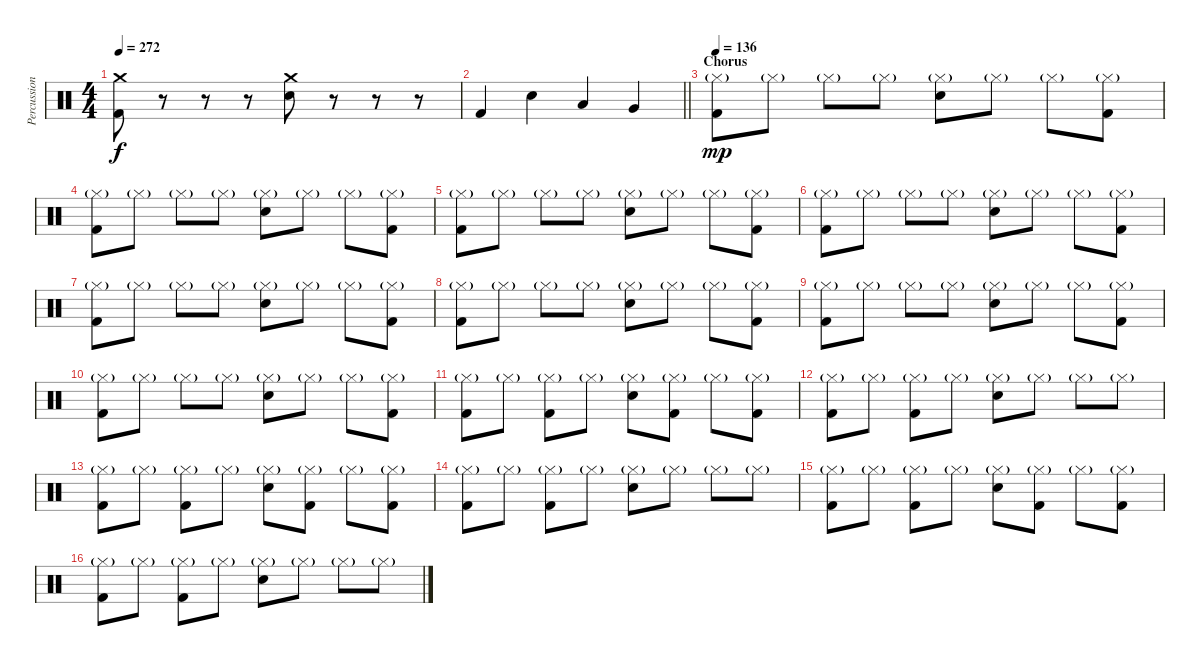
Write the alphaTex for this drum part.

\track ("Percussion" "Percussion") {instrument percussion}
\staff {score}
\articulation defaults
\ts (4 4)
\tempo 272
\clef neutral
\ks c
("Crash medium (hit)" "Kick (hit) 2").8{dy f} r.8 r.8 r.8 ("Crash medium (hit)" "Electric Snare (hit)").8 r.8 r.8 r.8 |
\barLineRight lightlight "Kick (hit) 2".4 "Electric Snare (hit)".4 "Low Tom (hit)".4 "Very Low Tom (hit)".4
|
\section ("" "Chorus")
\tempo 136
("Hi-Hat (closed)"{g} "Kick (hit) 2").8{dy mp} "Hi-Hat (closed)"{g}.8 "Hi-Hat (closed)"{g}.8 "Hi-Hat (closed)"{g}.8 ("Hi-Hat (closed)"{g} "Snare (hit) 2").8 "Hi-Hat (closed)"{g}.8 "Hi-Hat (closed)"{g}.8 ("Hi-Hat (closed)"{g} "Kick (hit) 2").8 |
("Hi-Hat (closed)"{g} "Kick (hit) 2").8 "Hi-Hat (closed)"{g}.8 "Hi-Hat (closed)"{g}.8 "Hi-Hat (closed)"{g}.8 ("Hi-Hat (closed)"{g} "Snare (hit) 2").8 "Hi-Hat (closed)"{g}.8 "Hi-Hat (closed)"{g}.8 ("Hi-Hat (closed)"{g} "Kick (hit) 2").8 |
("Hi-Hat (closed)"{g} "Kick (hit) 2").8 "Hi-Hat (closed)"{g}.8 "Hi-Hat (closed)"{g}.8 "Hi-Hat (closed)"{g}.8 ("Hi-Hat (closed)"{g} "Snare (hit) 2").8 "Hi-Hat (closed)"{g}.8 "Hi-Hat (closed)"{g}.8 ("Hi-Hat (closed)"{g} "Kick (hit) 2").8 |
("Hi-Hat (closed)"{g} "Kick (hit) 2").8 "Hi-Hat (closed)"{g}.8 "Hi-Hat (closed)"{g}.8 "Hi-Hat (closed)"{g}.8 ("Hi-Hat (closed)"{g} "Snare (hit) 2").8 "Hi-Hat (closed)"{g}.8 "Hi-Hat (closed)"{g}.8 ("Hi-Hat (closed)"{g} "Kick (hit) 2").8 |
("Hi-Hat (closed)"{g} "Kick (hit) 2").8 "Hi-Hat (closed)"{g}.8 "Hi-Hat (closed)"{g}.8 "Hi-Hat (closed)"{g}.8 ("Hi-Hat (closed)"{g} "Snare (hit) 2").8 "Hi-Hat (closed)"{g}.8 "Hi-Hat (closed)"{g}.8 ("Hi-Hat (closed)"{g} "Kick (hit) 2").8 |
("Hi-Hat (closed)"{g} "Kick (hit) 2").8 "Hi-Hat (closed)"{g}.8 "Hi-Hat (closed)"{g}.8 "Hi-Hat (closed)"{g}.8 ("Hi-Hat (closed)"{g} "Snare (hit) 2").8 "Hi-Hat (closed)"{g}.8 "Hi-Hat (closed)"{g}.8 ("Hi-Hat (closed)"{g} "Kick (hit) 2").8 |
("Hi-Hat (closed)"{g} "Kick (hit) 2").8 "Hi-Hat (closed)"{g}.8 "Hi-Hat (closed)"{g}.8 "Hi-Hat (closed)"{g}.8 ("Hi-Hat (closed)"{g} "Snare (hit) 2").8 "Hi-Hat (closed)"{g}.8 "Hi-Hat (closed)"{g}.8 ("Hi-Hat (closed)"{g} "Kick (hit) 2").8 |
("Hi-Hat (closed)"{g} "Kick (hit) 2").8 "Hi-Hat (closed)"{g}.8 "Hi-Hat (closed)"{g}.8 "Hi-Hat (closed)"{g}.8 ("Hi-Hat (closed)"{g} "Snare (hit) 2").8 "Hi-Hat (closed)"{g}.8 "Hi-Hat (closed)"{g}.8 ("Hi-Hat (closed)"{g} "Kick (hit) 2").8 |
("Hi-Hat (closed)"{g} "Kick (hit) 2").8 "Hi-Hat (closed)"{g}.8 ("Hi-Hat (closed)"{g} "Kick (hit) 2").8 "Hi-Hat (closed)"{g}.8 ("Hi-Hat (closed)"{g} "Snare (hit) 2").8 ("Hi-Hat (closed)"{g} "Kick (hit) 2").8 "Hi-Hat (closed)"{g}.8 ("Hi-Hat (closed)"{g} "Kick (hit) 2").8 |
("Hi-Hat (closed)"{g} "Kick (hit) 2").8 "Hi-Hat (closed)"{g}.8 ("Hi-Hat (closed)"{g} "Kick (hit) 2").8 "Hi-Hat (closed)"{g}.8 ("Hi-Hat (closed)"{g} "Snare (hit) 2").8 "Hi-Hat (closed)"{g}.8 "Hi-Hat (closed)"{g}.8 "Hi-Hat (closed)"{g}.8 |
("Hi-Hat (closed)"{g} "Kick (hit) 2").8 "Hi-Hat (closed)"{g}.8 ("Hi-Hat (closed)"{g} "Kick (hit) 2").8 "Hi-Hat (closed)"{g}.8 ("Hi-Hat (closed)"{g} "Snare (hit) 2").8 ("Hi-Hat (closed)"{g} "Kick (hit) 2").8 "Hi-Hat (closed)"{g}.8 ("Hi-Hat (closed)"{g} "Kick (hit) 2").8 |
("Hi-Hat (closed)"{g} "Kick (hit) 2").8 "Hi-Hat (closed)"{g}.8 ("Hi-Hat (closed)"{g} "Kick (hit) 2").8 "Hi-Hat (closed)"{g}.8 ("Hi-Hat (closed)"{g} "Snare (hit) 2").8 "Hi-Hat (closed)"{g}.8 "Hi-Hat (closed)"{g}.8 "Hi-Hat (closed)"{g}.8 |
("Hi-Hat (closed)"{g} "Kick (hit) 2").8 "Hi-Hat (closed)"{g}.8 ("Hi-Hat (closed)"{g} "Kick (hit) 2").8 "Hi-Hat (closed)"{g}.8 ("Hi-Hat (closed)"{g} "Snare (hit) 2").8 ("Hi-Hat (closed)"{g} "Kick (hit) 2").8 "Hi-Hat (closed)"{g}.8 ("Hi-Hat (closed)"{g} "Kick (hit) 2").8 |
("Hi-Hat (closed)"{g} "Kick (hit) 2").8 "Hi-Hat (closed)"{g}.8 ("Hi-Hat (closed)"{g} "Kick (hit) 2").8 "Hi-Hat (closed)"{g}.8 ("Hi-Hat (closed)"{g} "Snare (hit) 2").8 "Hi-Hat (closed)"{g}.8 "Hi-Hat (closed)"{g}.8 "Hi-Hat (closed)"{g}.8
